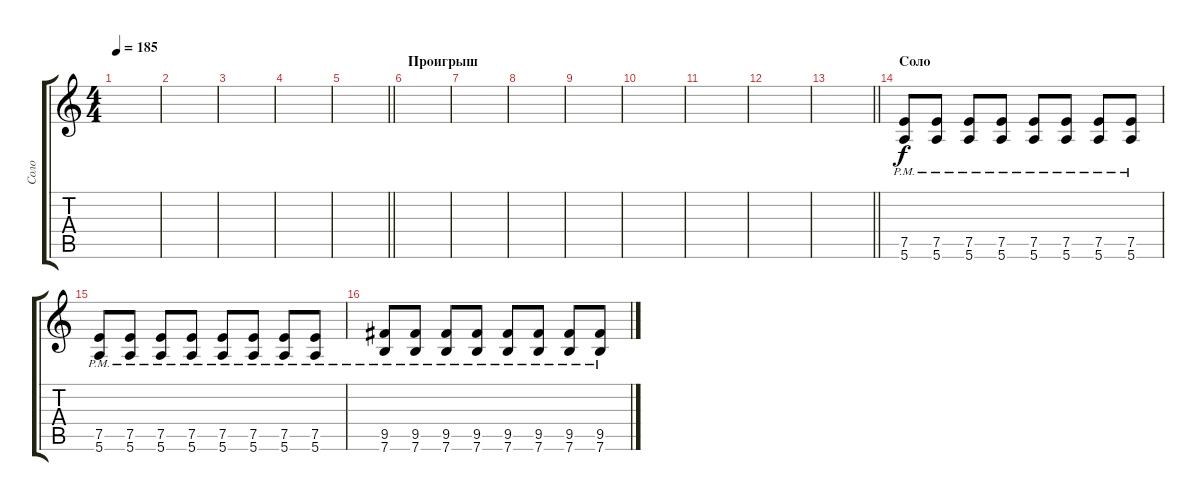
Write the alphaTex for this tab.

\track ("Соло" "Соло") {instrument overdrivenguitar}
\staff {score tabs}
\tuning (E4 B3 G3 D3 A2 E2) {hide}
\ts (4 4)
\tempo 185
\clef g2
\ks c
|
|
|
|
\barLineRight lightlight
|
\section ("" "Проигрыш")
|
|
|
|
|
|
|
\barLineRight lightlight
|
\section ("" "Соло")
(7.5{pm} 5.6{pm}).8{instrument overdrivenguitar} (7.5{pm} 5.6{pm}).8 (7.5{pm} 5.6{pm}).8 (7.5{pm} 5.6{pm}).8 (7.5{pm} 5.6{pm}).8 (7.5{pm} 5.6{pm}).8 (7.5{pm} 5.6{pm}).8 (7.5{pm} 5.6{pm}).8 |
(7.5{pm} 5.6{pm}).8 (7.5{pm} 5.6{pm}).8 (7.5{pm} 5.6{pm}).8 (7.5{pm} 5.6{pm}).8 (7.5{pm} 5.6{pm}).8 (7.5{pm} 5.6{pm}).8 (7.5{pm} 5.6{pm}).8 (7.5{pm} 5.6{pm}).8 |
(9.5{pm} 7.6{pm}).8 (9.5{pm} 7.6{pm}).8 (9.5{pm} 7.6{pm}).8 (9.5{pm} 7.6{pm}).8 (9.5{pm} 7.6{pm}).8 (9.5{pm} 7.6{pm}).8 (9.5{pm} 7.6{pm}).8 (9.5{pm} 7.6{pm}).8
